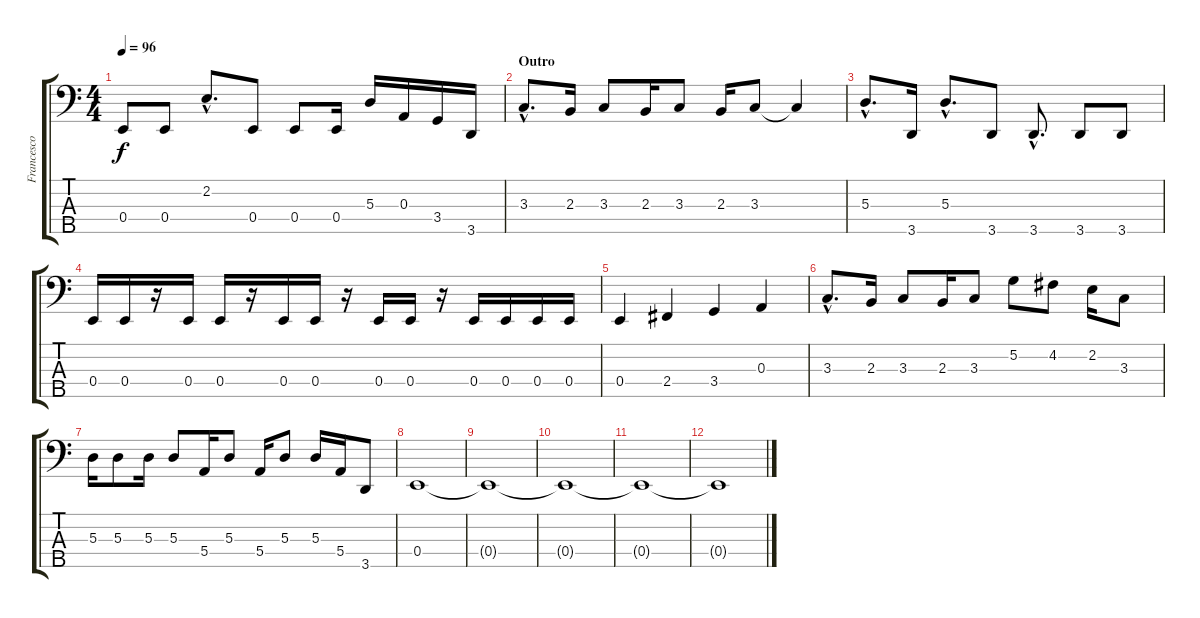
\track ("Francesco DiCosmo (Bass)" "Francesco ") {instrument electricbassfinger}
\staff {score tabs}
\tuning (G2 D2 A1 E1 B0) {hide}
\ts (4 4)
\tempo 96
\clef f4
\ks c
0.4.8{dy f} 0.4.8 2.2{hac}.8{d} 0.4.8 0.4.8 0.4.16 5.3.16 0.3.16 3.4.16 3.5.16 |
\section ("" "Outro")
3.3{hac}.8{d} 2.3.16 3.3.8 2.3.16 3.3.8 2.3.16 3.3.8 3.3{t}.4 |
5.3{hac}.8{d} 3.5.16 5.3{hac}.8{d} 3.5.8 3.5{hac}.8{d} 3.5.8 3.5.8 |
0.4.16 0.4.16 r.16 0.4.16 0.4.16 r.16 0.4.16 0.4.16 r.16 0.4.16 0.4.16 r.16 0.4.16 0.4.16 0.4.16 0.4.16 |
0.4.4 2.4.4 3.4.4 0.3.4 |
3.3{hac}.8{d} 2.3.16 3.3.8 2.3.16 3.3.8 5.2.8 4.2.8 2.2.16 3.3.8 |
5.3.16 5.3.8 5.3.16 5.3.8 5.4.16 5.3.8 5.4.16 5.3.8 5.3.16 5.4.16 3.5.8 |
0.4.1 |
0.4{t}.1 |
0.4{t}.1 |
0.4{t}.1 |
0.4{t}.1
